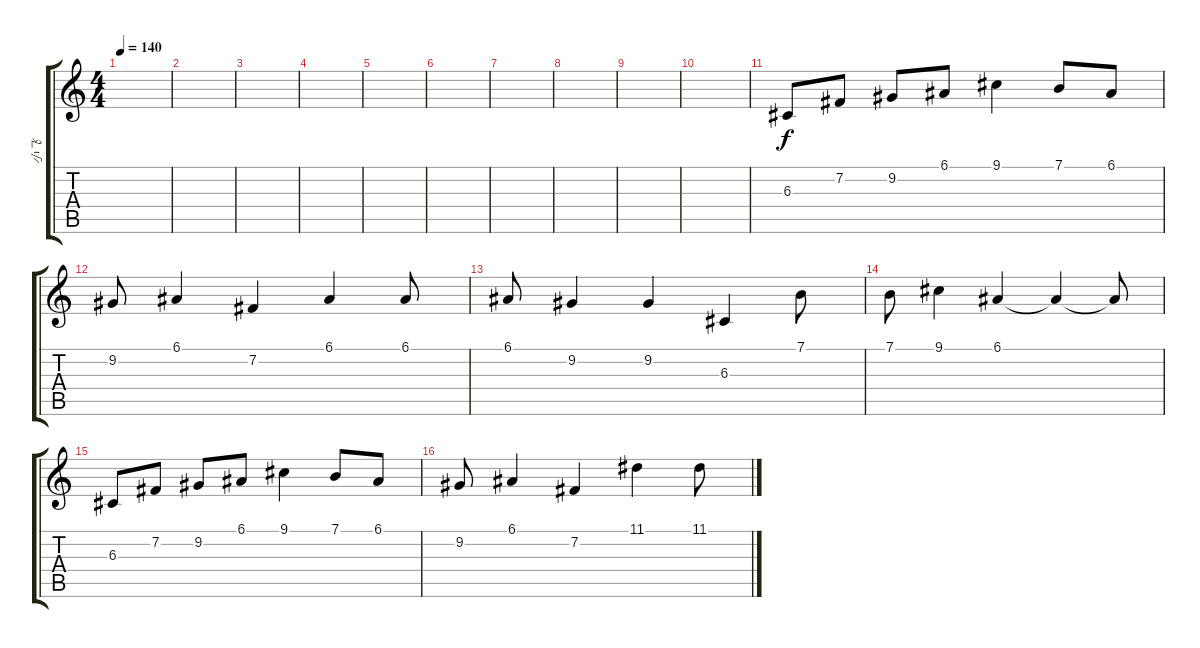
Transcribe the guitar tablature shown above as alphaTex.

\track ("小飞" "小飞") {instrument harmonica}
\staff {score tabs}
\tuning (E4 B3 G3 D3 A2 E2) {hide}
\ts (4 4)
\tempo 140
\clef g2
\ks c
|
|
|
|
|
|
|
|
|
|
6.3.8 7.2.8 9.2.8 6.1.8 9.1.4 7.1.8 6.1.8 |
9.2.8 6.1.4 7.2.4 6.1.4 6.1.8 |
6.1.8 9.2.4 9.2.4 6.3.4 7.1.8 |
7.1.8 9.1.4 6.1.4 6.1{t}.4 6.1{t}.8 |
6.3.8 7.2.8 9.2.8 6.1.8 9.1.4 7.1.8 6.1.8 |
9.2.8 6.1.4 7.2.4 11.1.4 11.1.8
